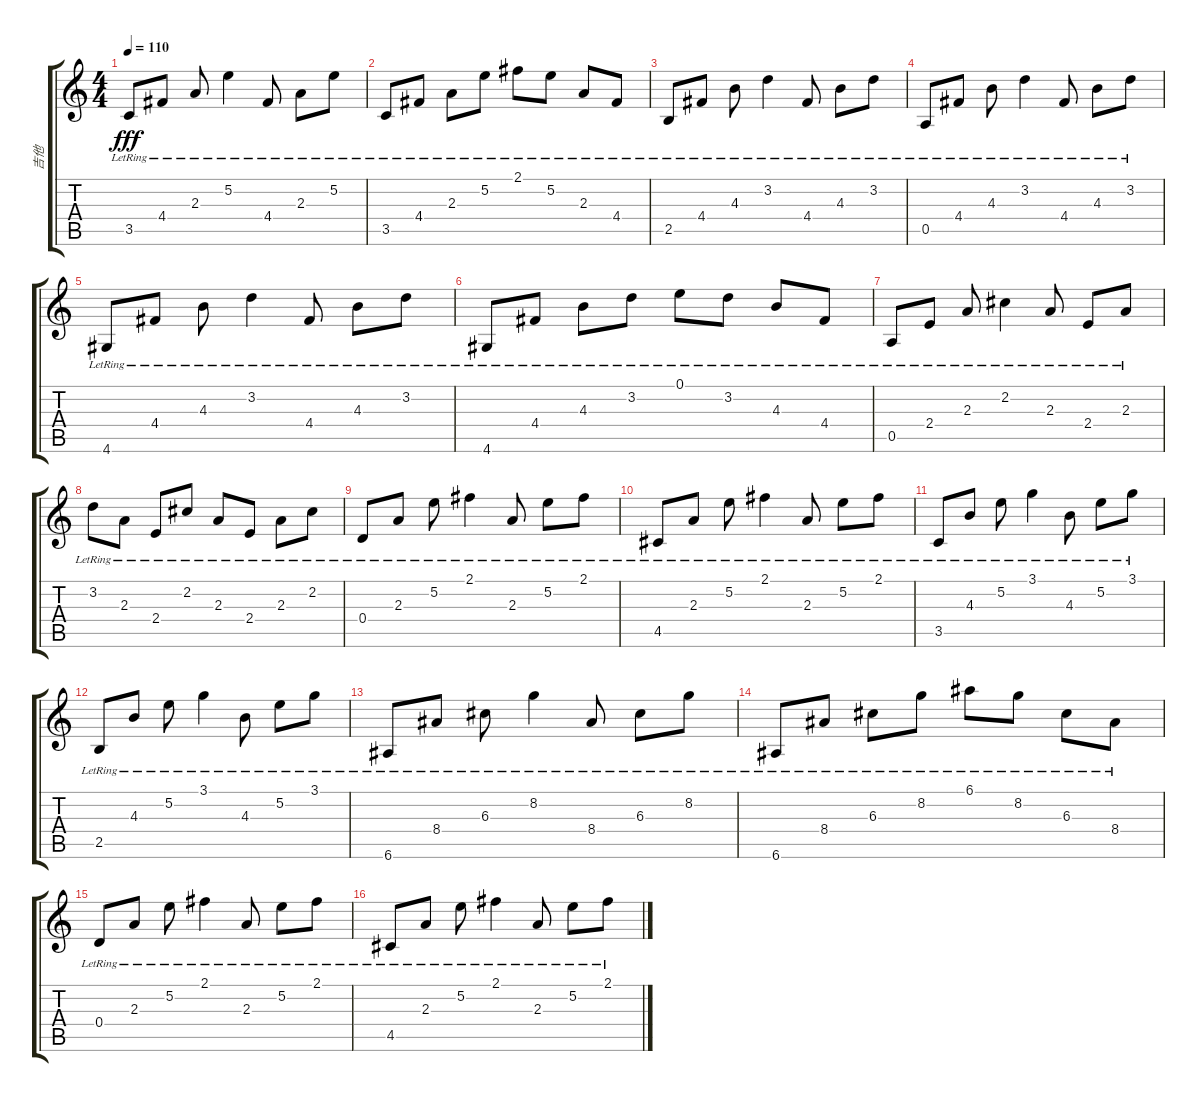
\track ("吉他" "吉他") {instrument acousticguitarsteel}
\staff {score tabs}
\tuning (E4 B3 G3 D3 A2 E2) {hide}
\ts (4 4)
\tempo 110
\clef g2
\ks c
3.5{lr}.8{dy fff} 4.4{lr}.8 2.3{lr}.8 5.2{lr}.4 4.4{lr}.8 2.3{lr}.8 5.2{lr}.8 |
3.5{lr}.8 4.4{lr}.8 2.3{lr}.8 5.2{lr}.8 2.1{lr}.8 5.2{lr}.8 2.3{lr}.8 4.4{lr}.8 |
2.5{lr}.8 4.4{lr}.8 4.3{lr}.8 3.2{lr}.4 4.4{lr}.8 4.3{lr}.8 3.2{lr}.8 |
0.5{lr}.8 4.4{lr}.8 4.3{lr}.8 3.2{lr}.4 4.4{lr}.8 4.3{lr}.8 3.2{lr}.8 |
4.6{lr}.8 4.4{lr}.8 4.3{lr}.8 3.2{lr}.4 4.4{lr}.8 4.3{lr}.8 3.2{lr}.8 |
4.6{lr}.8 4.4{lr}.8 4.3{lr}.8 3.2{lr}.8 0.1{lr}.8 3.2{lr}.8 4.3{lr}.8 4.4{lr}.8 |
0.5{lr}.8 2.4{lr}.8 2.3{lr}.8 2.2{lr}.4 2.3{lr}.8 2.4{lr}.8 2.3{lr}.8 |
3.2{lr}.8 2.3{lr}.8 2.4{lr}.8 2.2{lr}.8 2.3{lr}.8 2.4{lr}.8 2.3{lr}.8 2.2{lr}.8 |
0.4{lr}.8 2.3{lr}.8 5.2{lr}.8 2.1{lr}.4 2.3{lr}.8 5.2{lr}.8 2.1{lr}.8 |
4.5{lr}.8 2.3{lr}.8 5.2{lr}.8 2.1{lr}.4 2.3{lr}.8 5.2{lr}.8 2.1{lr}.8 |
3.5{lr}.8 4.3{lr}.8 5.2{lr}.8 3.1{lr}.4 4.3{lr}.8 5.2{lr}.8 3.1{lr}.8 |
2.5{lr}.8 4.3{lr}.8 5.2{lr}.8 3.1{lr}.4 4.3{lr}.8 5.2{lr}.8 3.1{lr}.8 |
6.6{lr}.8 8.4{lr}.8 6.3{lr}.8 8.2{lr}.4 8.4{lr}.8 6.3{lr}.8 8.2{lr}.8 |
6.6{lr}.8 8.4{lr}.8 6.3{lr}.8 8.2{lr}.8 6.1{lr}.8 8.2{lr}.8 6.3{lr}.8 8.4{lr}.8 |
0.4{lr}.8 2.3{lr}.8 5.2{lr}.8 2.1{lr}.4 2.3{lr}.8 5.2{lr}.8 2.1{lr}.8 |
4.5{lr}.8 2.3{lr}.8 5.2{lr}.8 2.1{lr}.4 2.3{lr}.8 5.2{lr}.8 2.1{lr}.8
